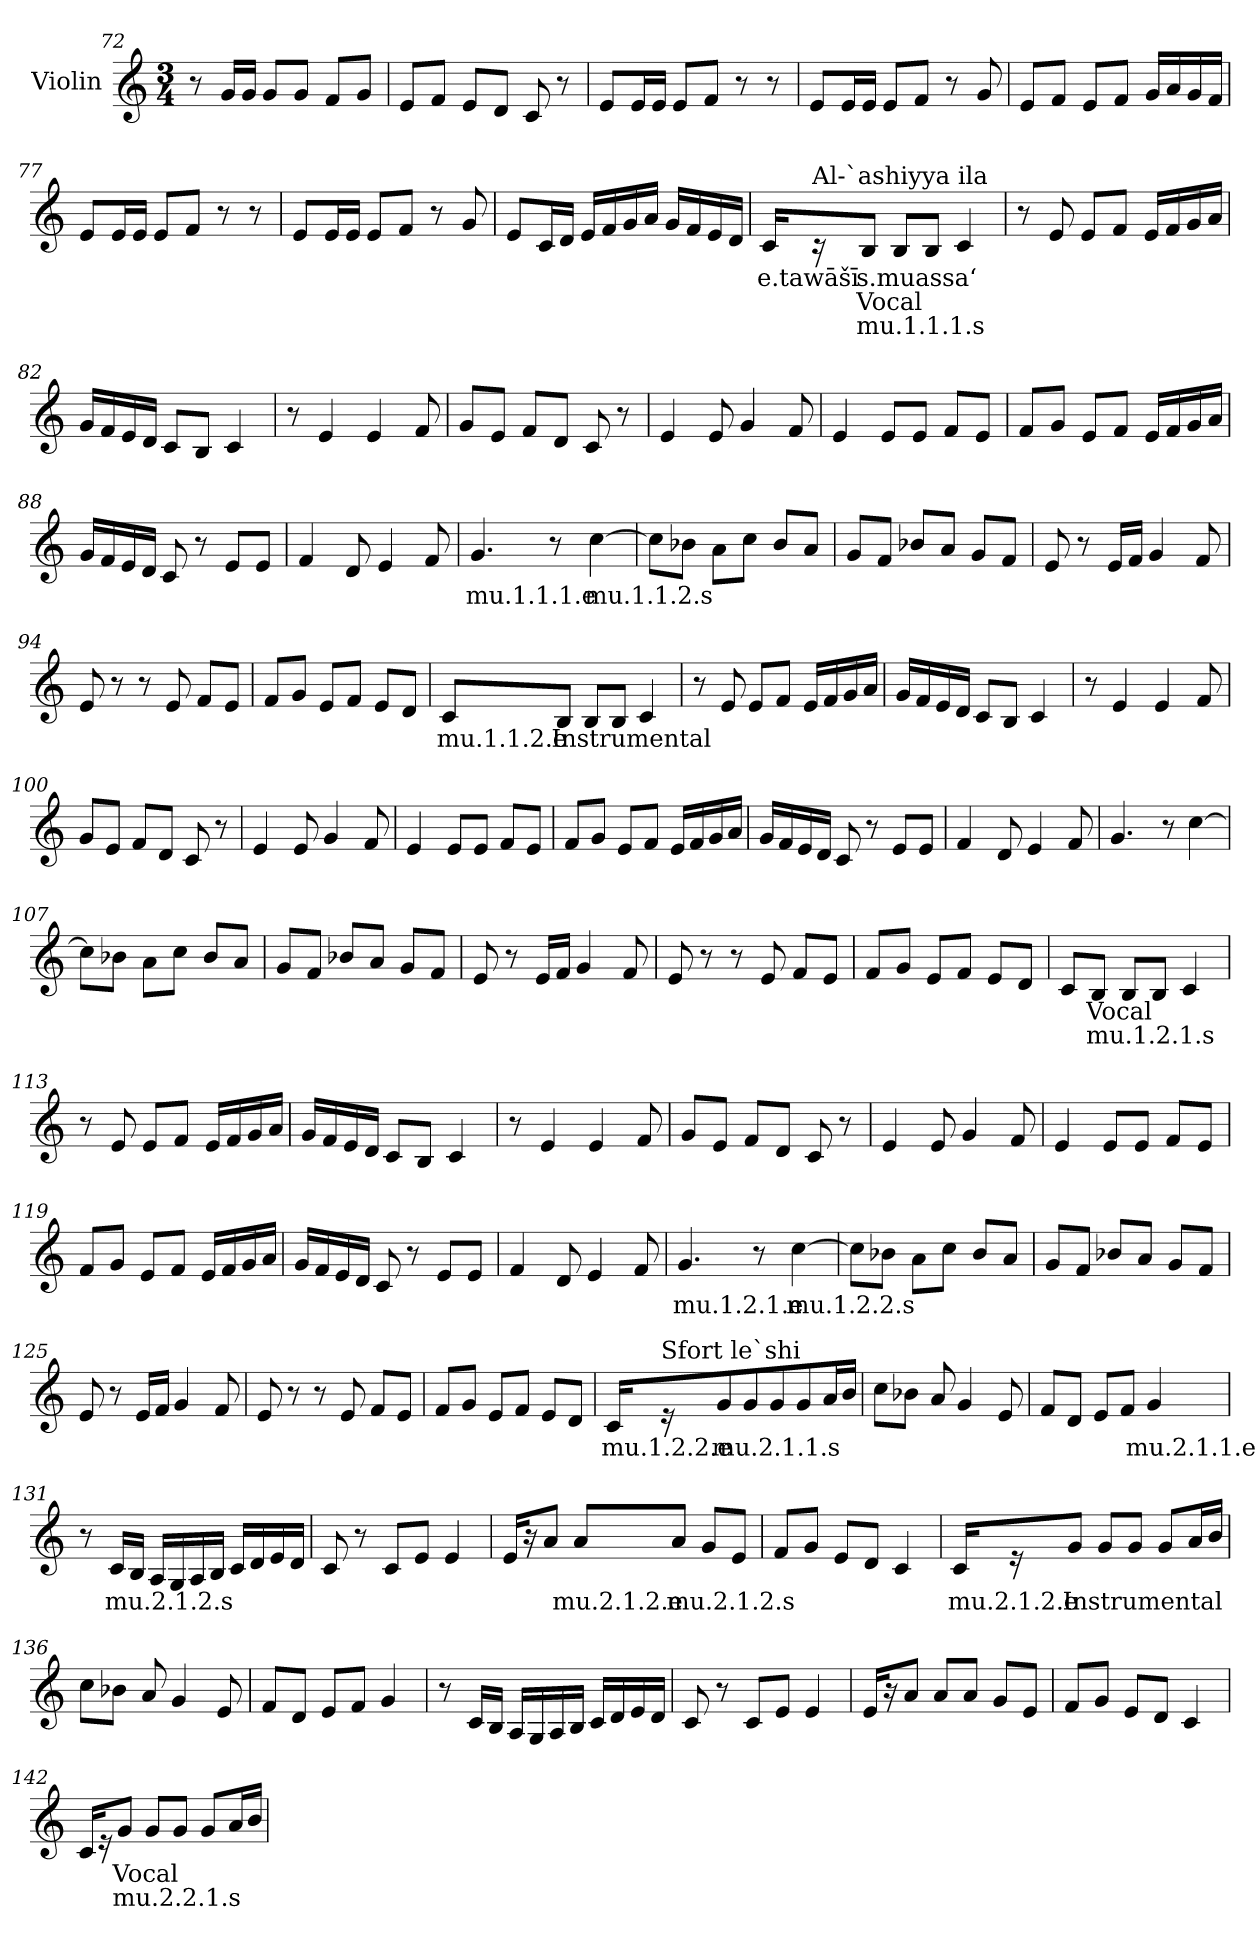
**kern	**text	**text	**text
*part1	*part1	*part1	*part1
*staff1	*staff1	*staff1	*staff1
*I"Violin	*	*	*
!!LO:LB:g=z
*clefG2	*	*	*
*k[]	*	*	*
*M3/4	*	*	*
=72	=72	=72	=72
8r	.	.	.
16g/LL	.	.	.
16g/JJ	.	.	.
8g/L	.	.	.
8g/J	.	.	.
8f/L	.	.	.
8g/J	.	.	.
=73	=73	=73	=73
8e/L	.	.	.
8f/J	.	.	.
8e/L	.	.	.
8d/J	.	.	.
8c/	.	.	.
8r	.	.	.
=74	=74	=74	=74
8e/L	.	.	.
16e/L	.	.	.
16e/JJ	.	.	.
8e/L	.	.	.
8f/J	.	.	.
8r	.	.	.
8r	.	.	.
=75	=75	=75	=75
8e/L	.	.	.
16e/L	.	.	.
16e/JJ	.	.	.
8e/L	.	.	.
8f/J	.	.	.
8r	.	.	.
8g/	.	.	.
=76	=76	=76	=76
8e/L	.	.	.
8f/J	.	.	.
8e/L	.	.	.
8f/J	.	.	.
16g/LL	.	.	.
16a/	.	.	.
16g/	.	.	.
16f/JJ	.	.	.
!!LO:LB:g=z
=77	=77	=77	=77
8e/L	.	.	.
16e/L	.	.	.
16e/JJ	.	.	.
8e/L	.	.	.
8f/J	.	.	.
8r	.	.	.
8r	.	.	.
=78	=78	=78	=78
8e/L	.	.	.
16e/L	.	.	.
16e/JJ	.	.	.
8e/L	.	.	.
8f/J	.	.	.
8r	.	.	.
8g/	.	.	.
=79	=79	=79	=79
8e/L	.	.	.
16c/L	.	.	.
16d/JJ	.	.	.
16e/LL	.	.	.
16f/	.	.	.
16g/	.	.	.
16a/JJ	.	.	.
16g/LL	.	.	.
16f/	.	.	.
16e/	.	.	.
16d/JJ	.	.	.
=80	=80	=80	=80
!	!LO:LY:b	!	!
16c/KL	e.tawāšī	.	.
!LO:TX:a:t=Al-`ashiyya ila	!	!	!
16r	.	.	.
!	!LO:LY:b	!LO:LY:b	!LO:LY:b
8B/J	s.muassa‘	Vocal	mu.1.1.1.s
8B/L	.	.	.
8B/J	.	.	.
4c/	.	.	.
!!LO:LB:g=z
=81	=81	=81	=81
8r	.	.	.
8e/	.	.	.
8e/L	.	.	.
8f/J	.	.	.
16e/LL	.	.	.
16f/	.	.	.
16g/	.	.	.
16a/JJ	.	.	.
!!LO:PB:g=z
=82	=82	=82	=82
16g/LL	.	.	.
16f/	.	.	.
16e/	.	.	.
16d/JJ	.	.	.
8c/L	.	.	.
8B/J	.	.	.
4c/	.	.	.
=83	=83	=83	=83
8r	.	.	.
4e/	.	.	.
4e/	.	.	.
8f/	.	.	.
=84	=84	=84	=84
8g/L	.	.	.
8e/J	.	.	.
8f/L	.	.	.
8d/J	.	.	.
8c/	.	.	.
8r	.	.	.
=85	=85	=85	=85
4e/	.	.	.
8e/	.	.	.
4g/	.	.	.
8f/	.	.	.
=86	=86	=86	=86
4e/	.	.	.
8e/L	.	.	.
8e/J	.	.	.
8f/L	.	.	.
8e/J	.	.	.
=87	=87	=87	=87
8f/L	.	.	.
8g/J	.	.	.
8e/L	.	.	.
8f/J	.	.	.
16e/LL	.	.	.
16f/	.	.	.
16g/	.	.	.
16a/JJ	.	.	.
!!LO:LB:g=z
=88	=88	=88	=88
16g/LL	.	.	.
16f/	.	.	.
16e/	.	.	.
16d/JJ	.	.	.
8c/	.	.	.
8r	.	.	.
8e/L	.	.	.
8e/J	.	.	.
=89	=89	=89	=89
4f/	.	.	.
8d/	.	.	.
4e/	.	.	.
8f/	.	.	.
=90	=90	=90	=90
!	!LO:LY:b	!	!
4.g/	mu.1.1.1.e	.	.
8r	.	.	.
!	!LO:LY:b	!	!
[4cc\	mu.1.1.2.s	.	.
=91	=91	=91	=91
8cc\L]	.	.	.
8b-X\J	.	.	.
8a\L	.	.	.
8cc\J	.	.	.
8b-/L	.	.	.
8a/J	.	.	.
=92	=92	=92	=92
8g/L	.	.	.
8f/J	.	.	.
8b-X/L	.	.	.
8a/J	.	.	.
8g/L	.	.	.
8f/J	.	.	.
!!LO:LB:g=z
=93	=93	=93	=93
8e/	.	.	.
8r	.	.	.
16e/LL	.	.	.
16f/JJ	.	.	.
4g/	.	.	.
8f/	.	.	.
!!LO:LB:g=z
=94	=94	=94	=94
8e/	.	.	.
8r	.	.	.
8r	.	.	.
8e/	.	.	.
8f/L	.	.	.
8e/J	.	.	.
=95	=95	=95	=95
8f/L	.	.	.
8g/J	.	.	.
8e/L	.	.	.
8f/J	.	.	.
8e/L	.	.	.
8d/J	.	.	.
=96	=96	=96	=96
!	!LO:LY:b	!	!
8c/L	mu.1.1.2.e	.	.
!	!LO:LY:b	!	!
8B/J	Instrumental	.	.
8B/L	.	.	.
8B/J	.	.	.
4c/	.	.	.
=97	=97	=97	=97
8r	.	.	.
8e/	.	.	.
8e/L	.	.	.
8f/J	.	.	.
16e/LL	.	.	.
16f/	.	.	.
16g/	.	.	.
16a/JJ	.	.	.
!!LO:LB:g=z
=98	=98	=98	=98
16g/LL	.	.	.
16f/	.	.	.
16e/	.	.	.
16d/JJ	.	.	.
8c/L	.	.	.
8B/J	.	.	.
4c/	.	.	.
!!LO:LB:g=z
=99	=99	=99	=99
8r	.	.	.
4e/	.	.	.
4e/	.	.	.
8f/	.	.	.
!!LO:LB:g=z
=100	=100	=100	=100
8g/L	.	.	.
8e/J	.	.	.
8f/L	.	.	.
8d/J	.	.	.
8c/	.	.	.
8r	.	.	.
=101	=101	=101	=101
4e/	.	.	.
8e/	.	.	.
4g/	.	.	.
8f/	.	.	.
=102	=102	=102	=102
4e/	.	.	.
8e/L	.	.	.
8e/J	.	.	.
8f/L	.	.	.
8e/J	.	.	.
=103	=103	=103	=103
8f/L	.	.	.
8g/J	.	.	.
8e/L	.	.	.
8f/J	.	.	.
16e/LL	.	.	.
16f/	.	.	.
16g/	.	.	.
16a/JJ	.	.	.
=104	=104	=104	=104
16g/LL	.	.	.
16f/	.	.	.
16e/	.	.	.
16d/JJ	.	.	.
8c/	.	.	.
8r	.	.	.
8e/L	.	.	.
8e/J	.	.	.
=105	=105	=105	=105
4f/	.	.	.
8d/	.	.	.
4e/	.	.	.
8f/	.	.	.
!!LO:LB:g=z
=106	=106	=106	=106
4.g/	.	.	.
8r	.	.	.
[4cc\	.	.	.
=107	=107	=107	=107
8cc\L]	.	.	.
8b-X\J	.	.	.
8a\L	.	.	.
8cc\J	.	.	.
8b-/L	.	.	.
8a/J	.	.	.
=108	=108	=108	=108
8g/L	.	.	.
8f/J	.	.	.
8b-X/L	.	.	.
8a/J	.	.	.
8g/L	.	.	.
8f/J	.	.	.
=109	=109	=109	=109
8e/	.	.	.
8r	.	.	.
16e/LL	.	.	.
16f/JJ	.	.	.
4g/	.	.	.
8f/	.	.	.
=110	=110	=110	=110
8e/	.	.	.
8r	.	.	.
8r	.	.	.
8e/	.	.	.
8f/L	.	.	.
8e/J	.	.	.
=111	=111	=111	=111
8f/L	.	.	.
8g/J	.	.	.
8e/L	.	.	.
8f/J	.	.	.
8e/L	.	.	.
8d/J	.	.	.
!!LO:LB:g=z
=112	=112	=112	=112
8c/L	.	.	.
!	!LO:LY:b	!LO:LY:b	!
8B/J	Vocal	mu.1.2.1.s	.
8B/L	.	.	.
8B/J	.	.	.
4c/	.	.	.
=113	=113	=113	=113
8r	.	.	.
8e/	.	.	.
8e/L	.	.	.
8f/J	.	.	.
16e/LL	.	.	.
16f/	.	.	.
16g/	.	.	.
16a/JJ	.	.	.
=114	=114	=114	=114
16g/LL	.	.	.
16f/	.	.	.
16e/	.	.	.
16d/JJ	.	.	.
8c/L	.	.	.
8B/J	.	.	.
4c/	.	.	.
=115	=115	=115	=115
8r	.	.	.
4e/	.	.	.
4e/	.	.	.
8f/	.	.	.
=116	=116	=116	=116
8g/L	.	.	.
8e/J	.	.	.
8f/L	.	.	.
8d/J	.	.	.
8c/	.	.	.
8r	.	.	.
!!LO:LB:g=z
=117	=117	=117	=117
4e/	.	.	.
8e/	.	.	.
4g/	.	.	.
8f/	.	.	.
!!LO:PB:g=z
=118	=118	=118	=118
4e/	.	.	.
8e/L	.	.	.
8e/J	.	.	.
8f/L	.	.	.
8e/J	.	.	.
=119	=119	=119	=119
8f/L	.	.	.
8g/J	.	.	.
8e/L	.	.	.
8f/J	.	.	.
16e/LL	.	.	.
16f/	.	.	.
16g/	.	.	.
16a/JJ	.	.	.
=120	=120	=120	=120
16g/LL	.	.	.
16f/	.	.	.
16e/	.	.	.
16d/JJ	.	.	.
8c/	.	.	.
8r	.	.	.
8e/L	.	.	.
8e/J	.	.	.
=121	=121	=121	=121
4f/	.	.	.
8d/	.	.	.
4e/	.	.	.
8f/	.	.	.
=122	=122	=122	=122
!	!LO:LY:b	!	!
4.g/	mu.1.2.1.e	.	.
8r	.	.	.
!	!LO:LY:b	!	!
[4cc\	mu.1.2.2.s	.	.
!!LO:LB:g=z
=123	=123	=123	=123
8cc\L]	.	.	.
8b-X\J	.	.	.
8a\L	.	.	.
8cc\J	.	.	.
8b-/L	.	.	.
8a/J	.	.	.
=124	=124	=124	=124
8g/L	.	.	.
8f/J	.	.	.
8b-X/L	.	.	.
8a/J	.	.	.
8g/L	.	.	.
8f/J	.	.	.
=125	=125	=125	=125
8e/	.	.	.
8r	.	.	.
16e/LL	.	.	.
16f/JJ	.	.	.
4g/	.	.	.
8f/	.	.	.
=126	=126	=126	=126
8e/	.	.	.
8r	.	.	.
8r	.	.	.
8e/	.	.	.
8f/L	.	.	.
8e/J	.	.	.
=127	=127	=127	=127
8f/L	.	.	.
8g/J	.	.	.
8e/L	.	.	.
8f/J	.	.	.
8e/L	.	.	.
8d/J	.	.	.
!!LO:LB:g=z
=128	=128	=128	=128
*MM55	*	*	*
!	!LO:LY:b	!	!
16c/KL	mu.1.2.2.e	.	.
!LO:TX:a:t=Sfort le`shi	!	!	!
16r	.	.	.
!	!LO:LY:b	!	!
8g/	mu.2.1.1.s	.	.
8g/	.	.	.
8g/	.	.	.
8g/	.	.	.
16a/L	.	.	.
16b/JJ	.	.	.
!!LO:LB:g=z
=129	=129	=129	=129
8cc\L	.	.	.
8b-X\J	.	.	.
8a/	.	.	.
4g/	.	.	.
8e/	.	.	.
=130	=130	=130	=130
8f/L	.	.	.
8d/J	.	.	.
8e/L	.	.	.
8f/J	.	.	.
!	!LO:LY:b	!	!
4g/	mu.2.1.1.e	.	.
=131	=131	=131	=131
8r	.	.	.
!	!LO:LY:b	!	!
16c/LL	mu.2.1.2.s	.	.
16B/JJ	.	.	.
16A/LL	.	.	.
16G/	.	.	.
16A/	.	.	.
16B/JJ	.	.	.
16c/LL	.	.	.
16d/	.	.	.
16e/	.	.	.
16d/JJ	.	.	.
=132	=132	=132	=132
8c/	.	.	.
8r	.	.	.
8c/L	.	.	.
8e/J	.	.	.
4e/	.	.	.
!!LO:LB:g=z
=133	=133	=133	=133
16e/KL	.	.	.
16r	.	.	.
8a/J	.	.	.
!	!LO:LY:b	!	!
8a/L	mu.2.1.2.e	.	.
!	!LO:LY:b	!	!
8a/J	mu.2.1.2.s	.	.
8g/L	.	.	.
8e/J	.	.	.
=134	=134	=134	=134
8f/L	.	.	.
8g/J	.	.	.
8e/L	.	.	.
8d/J	.	.	.
4c/	.	.	.
=135	=135	=135	=135
!	!LO:LY:b	!	!
16c/KL	mu.2.1.2.e	.	.
16r	.	.	.
!	!LO:LY:b	!	!
8g/J	Instrumental	.	.
8g/L	.	.	.
8g/J	.	.	.
8g/L	.	.	.
16a/L	.	.	.
16b/JJ	.	.	.
!!LO:LB:g=z
=136	=136	=136	=136
8cc\L	.	.	.
8b-X\J	.	.	.
8a/	.	.	.
4g/	.	.	.
8e/	.	.	.
=137	=137	=137	=137
8f/L	.	.	.
8d/J	.	.	.
8e/L	.	.	.
8f/J	.	.	.
4g/	.	.	.
=138	=138	=138	=138
8r	.	.	.
16c/LL	.	.	.
16B/JJ	.	.	.
16A/LL	.	.	.
16G/	.	.	.
16A/	.	.	.
16B/JJ	.	.	.
16c/LL	.	.	.
16d/	.	.	.
16e/	.	.	.
16d/JJ	.	.	.
!!LO:LB:g=z
=139	=139	=139	=139
8c/	.	.	.
8r	.	.	.
8c/L	.	.	.
8e/J	.	.	.
4e/	.	.	.
=140	=140	=140	=140
16e/KL	.	.	.
16r	.	.	.
8a/J	.	.	.
8a/L	.	.	.
8a/J	.	.	.
8g/L	.	.	.
8e/J	.	.	.
=141	=141	=141	=141
8f/L	.	.	.
8g/J	.	.	.
8e/L	.	.	.
8d/J	.	.	.
4c/	.	.	.
=142	=142	=142	=142
16c/KL	.	.	.
16r	.	.	.
!	!LO:LY:b	!LO:LY:b	!
8g/J	Vocal	mu.2.2.1.s	.
8g/L	.	.	.
8g/J	.	.	.
8g/L	.	.	.
16a/L	.	.	.
16b/JJ	.	.	.
=	=	=	=
*-	*-	*-	*-
